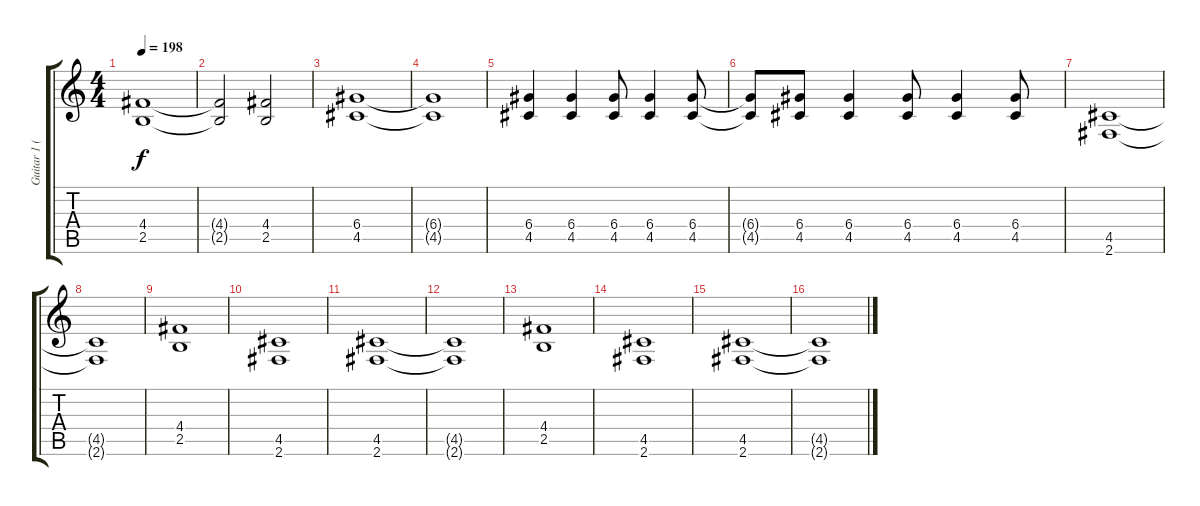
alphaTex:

\track ("Guitar 1 (Mori Junta)" "Guitar 1 (") {instrument distortionguitar}
\staff {score tabs}
\tuning (E4 B3 G3 D3 A2 E2) {hide}
\ts (4 4)
\tempo 198
\clef g2
\ks c
(4.4 2.5).1{dy f} |
(4.4{t} 2.5{t}).2 (4.4 2.5).2 |
(6.4 4.5).1 |
(6.4{t} 4.5{t}).1 |
(6.4 4.5).4{volume 10} (6.4 4.5).4 (6.4 4.5).8 (6.4 4.5).4 (6.4 4.5).8 |
(6.4{t} 4.5{t}).8 (6.4 4.5).8 (6.4 4.5).4 (6.4 4.5).8 (6.4 4.5).4 (6.4 4.5).8 |
(4.5 2.6).1{volume 15} |
(4.5{t} 2.6{t}).1 |
(4.4 2.5).1 |
(4.5 2.6).1 |
(4.5 2.6).1 |
(4.5{t} 2.6{t}).1 |
(4.4 2.5).1 |
(4.5 2.6).1 |
(4.5 2.6).1 |
(4.5{t} 2.6{t}).1
